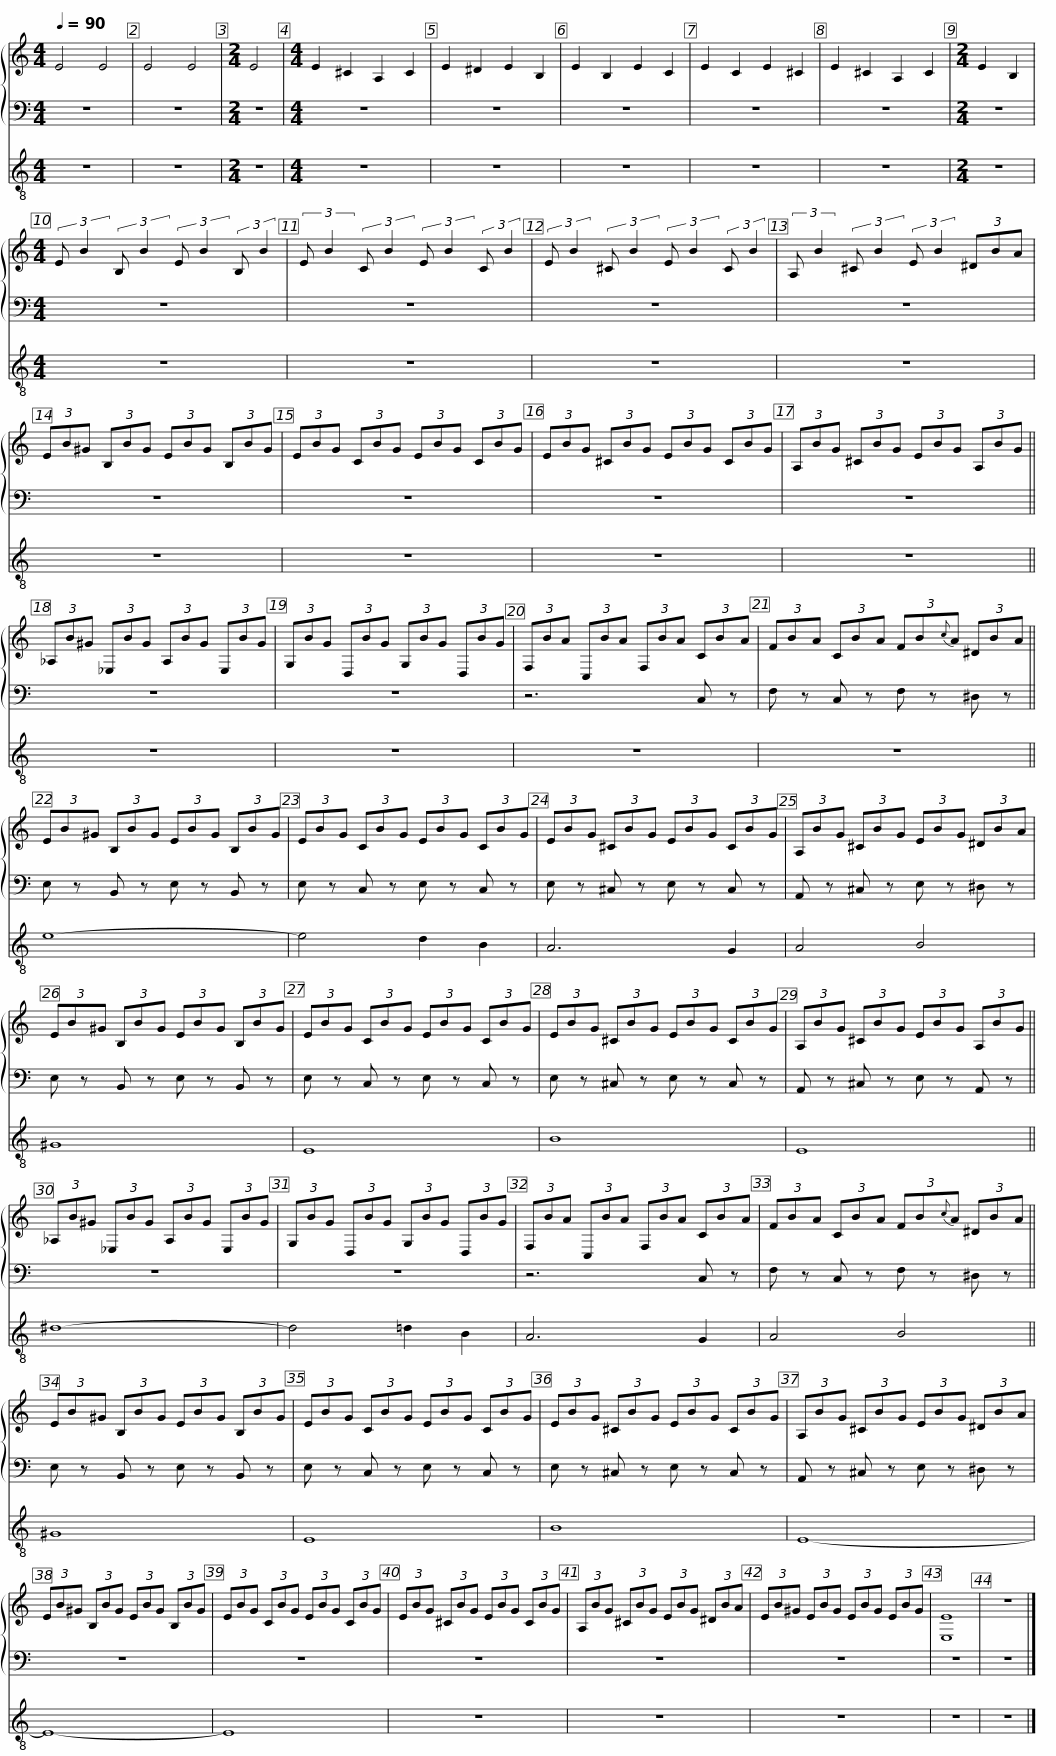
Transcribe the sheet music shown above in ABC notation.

X:1
%%score { 1 | 2 } 3
L:1/8
Q:1/4=90
M:4/4
I:linebreak $
K:C
V:1 treble
V:2 bass
V:3 treble-8
V:1
 E4 E4 | E4 E4 |[M:2/4] E4 |[M:4/4] E2 ^C2 A,2 C2 | E2 ^D2 E2 B,2 | %5
 E2 B,2 E2 C2 | E2 C2 E2 ^C2 | E2 ^C2 A,2 C2 |$[M:2/4] E2 B,2 |[M:4/4] (3:2:2E B2 (3:2:2B, B2 (3:2:2E B2 (3:2:2B, B2 | %10
 (3:2:2E B2 (3:2:2C B2 (3:2:2E B2 (3:2:2C B2 | (3:2:2E B2 (3:2:2^C B2 (3:2:2E B2 (3:2:2C B2 |$ (3:2:2A, B2 (3:2:2^C B2 (3:2:2E B2 (3^DBA | (3EB^G (3B,BG (3EBG (3B,BG | (3EBG (3CBG (3EBG (3CBG |$ %15
 (3EBG (3^CBG (3EBG (3CBG | (3A,BG (3^CBG (3EBG (3A,BG || (3_A,B^G (3_E,BG (3A,BG (3E,BG |$ (3G,BG (3D,BG (3G,BG (3D,BG | (3F,BA (3C,BA (3F,BA (3CBA | %20
 (3FBA (3CBA (3FB{c}A (3^DBA ||$ (3EB^G (3B,BG (3EBG (3B,BG | (3EBG (3CBG (3EBG (3CBG |$ (3EBG (3^CBG (3EBG (3CBG | (3A,BG (3^CBG (3EBG (3^DBA |$ %25
 (3EB^G (3B,BG (3EBG (3B,BG | (3EBG (3CBG (3EBG (3CBG |$ (3EBG (3^CBG (3EBG (3CBG | (3A,BG (3^CBG (3EBG (3A,BG ||$ (3_A,B^G (3_E,BG (3A,BG (3E,BG | %30
 (3G,BG (3D,BG (3G,BG (3D,BG | (3F,BA (3C,BA (3F,BA (3CBA |$ (3FBA (3CBA (3FB{c}A (3^DBA || (3EB^G (3B,BG (3EBG (3B,BG |$ (3EBG (3CBG (3EBG (3CBG | %35
 (3EBG (3^CBG (3EBG (3CBG |$ (3A,BG (3^CBG (3EBG (3^DBA | (3EB^G (3B,BG (3EBG (3B,BG | (3EBG (3CBG (3EBG (3CBG |$ (3EBG (3^CBG (3EBG (3CBG | %40
 (3A,BG (3^CBG (3EBG (3^DBA | (3EB^G (3EBG (3EBG (3EBG | [E,E]8 |$ z8 |] %44
V:2
 z8 | z8 |[M:2/4] z4 |[M:4/4] z8 | z8 | %5
 z8 | z8 | z8 |$[M:2/4] z4 |[M:4/4] z8 | %10
 z8 | z8 |$ z8 | z8 | z8 |$ %15
 z8 | z8 || z8 |$ z8 | z6 C, z | %20
 F, z C, z F, z ^D, z ||$ E, z B,, z E, z B,, z | E, z C, z E, z C, z |$ E, z ^C, z E, z C, z | A,, z ^C, z E, z ^D, z |$ %25
 E, z B,, z E, z B,, z | E, z C, z E, z C, z |$ E, z ^C, z E, z C, z | A,, z ^C, z E, z A,, z ||$ z8 | %30
 z8 | z6 C, z |$ F, z C, z F, z ^D, z || E, z B,, z E, z B,, z |$ E, z C, z E, z C, z | %35
 E, z ^C, z E, z C, z |$ A,, z ^C, z E, z ^D, z | z8 | z8 |$ z8 | %40
 z8 | z8 | z8 |$ z8 |] %44
V:3
 z8 | z8 |[M:2/4] z4 |[M:4/4] z8 | z8 | %5
 z8 | z8 | z8 |$[M:2/4] z4 |[M:4/4] z8 | %10
 z8 | z8 |$ z8 | z8 | z8 |$ %15
 z8 | z8 || z8 |$ z8 | z8 | %20
 z8 ||$ e8- | e4 d2 B2 |$ A6 G2 | A4 B4 |$ %25
 ^G8 | E8 |$ B8 | E8 ||$ ^d8- | %30
 d4 =d2 B2 | A6 G2 |$ A4 B4 || ^G8 |$ E8 | %35
 B8 |$ E8- | E8- | E8 |$ z8 | %40
 z8 | z8 | z8 |$ z8 |] %44
